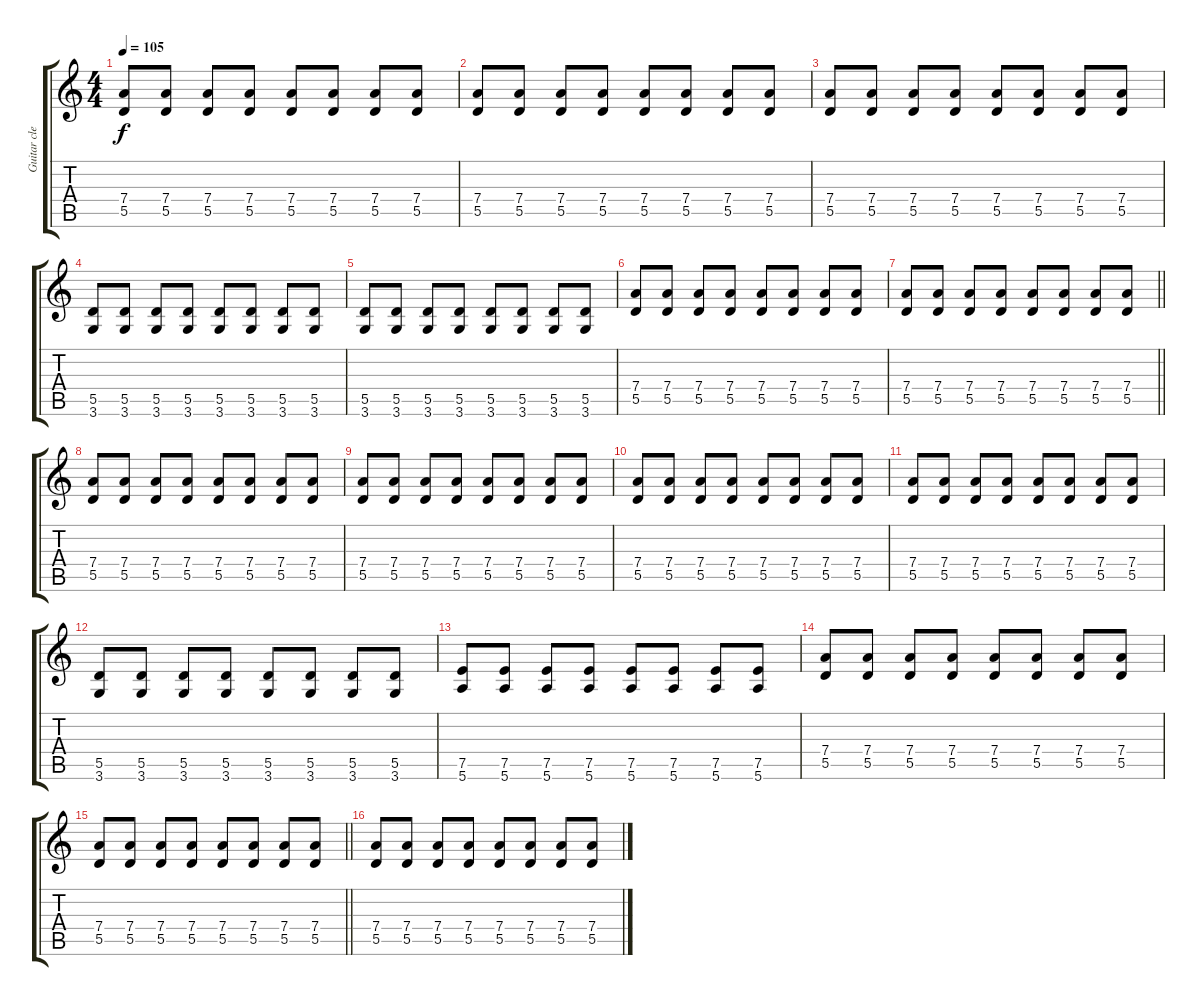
\track ("Guitar clean" "Guitar cle") {instrument electricguitarmuted}
\staff {score tabs}
\tuning (E4 B3 G3 D3 A2 E2) {hide}
\ts (4 4)
\tempo 105
\clef g2
\ks c
(7.4 5.5).8{dy f} (7.4 5.5).8 (7.4 5.5).8 (7.4 5.5).8 (7.4 5.5).8 (7.4 5.5).8 (7.4 5.5).8 (7.4 5.5).8 |
(7.4 5.5).8 (7.4 5.5).8 (7.4 5.5).8 (7.4 5.5).8 (7.4 5.5).8 (7.4 5.5).8 (7.4 5.5).8 (7.4 5.5).8 |
(7.4 5.5).8 (7.4 5.5).8 (7.4 5.5).8 (7.4 5.5).8 (7.4 5.5).8 (7.4 5.5).8 (7.4 5.5).8 (7.4 5.5).8 |
(5.5 3.6).8 (5.5 3.6).8 (5.5 3.6).8 (5.5 3.6).8 (5.5 3.6).8 (5.5 3.6).8 (5.5 3.6).8 (5.5 3.6).8 |
(5.5 3.6).8 (5.5 3.6).8 (5.5 3.6).8 (5.5 3.6).8 (5.5 3.6).8 (5.5 3.6).8 (5.5 3.6).8 (5.5 3.6).8 |
(7.4 5.5).8 (7.4 5.5).8 (7.4 5.5).8 (7.4 5.5).8 (7.4 5.5).8 (7.4 5.5).8 (7.4 5.5).8 (7.4 5.5).8 |
\barLineRight lightlight
(7.4 5.5).8 (7.4 5.5).8 (7.4 5.5).8 (7.4 5.5).8 (7.4 5.5).8 (7.4 5.5).8 (7.4 5.5).8 (7.4 5.5).8 |
(7.4 5.5).8 (7.4 5.5).8 (7.4 5.5).8 (7.4 5.5).8 (7.4 5.5).8 (7.4 5.5).8 (7.4 5.5).8 (7.4 5.5).8 |
(7.4 5.5).8 (7.4 5.5).8 (7.4 5.5).8 (7.4 5.5).8 (7.4 5.5).8 (7.4 5.5).8 (7.4 5.5).8 (7.4 5.5).8 |
(7.4 5.5).8 (7.4 5.5).8 (7.4 5.5).8 (7.4 5.5).8 (7.4 5.5).8 (7.4 5.5).8 (7.4 5.5).8 (7.4 5.5).8 |
(7.4 5.5).8 (7.4 5.5).8 (7.4 5.5).8 (7.4 5.5).8 (7.4 5.5).8 (7.4 5.5).8 (7.4 5.5).8 (7.4 5.5).8 |
(5.5 3.6).8 (5.5 3.6).8 (5.5 3.6).8 (5.5 3.6).8 (5.5 3.6).8 (5.5 3.6).8 (5.5 3.6).8 (5.5 3.6).8 |
(7.5 5.6).8 (7.5 5.6).8 (7.5 5.6).8 (7.5 5.6).8 (7.5 5.6).8 (7.5 5.6).8 (7.5 5.6).8 (7.5 5.6).8 |
(7.4 5.5).8 (7.4 5.5).8 (7.4 5.5).8 (7.4 5.5).8 (7.4 5.5).8 (7.4 5.5).8 (7.4 5.5).8 (7.4 5.5).8 |
\barLineRight lightlight
(7.4 5.5).8 (7.4 5.5).8 (7.4 5.5).8 (7.4 5.5).8 (7.4 5.5).8 (7.4 5.5).8 (7.4 5.5).8 (7.4 5.5).8 |
(7.4 5.5).8 (7.4 5.5).8 (7.4 5.5).8 (7.4 5.5).8 (7.4 5.5).8 (7.4 5.5).8 (7.4 5.5).8 (7.4 5.5).8
